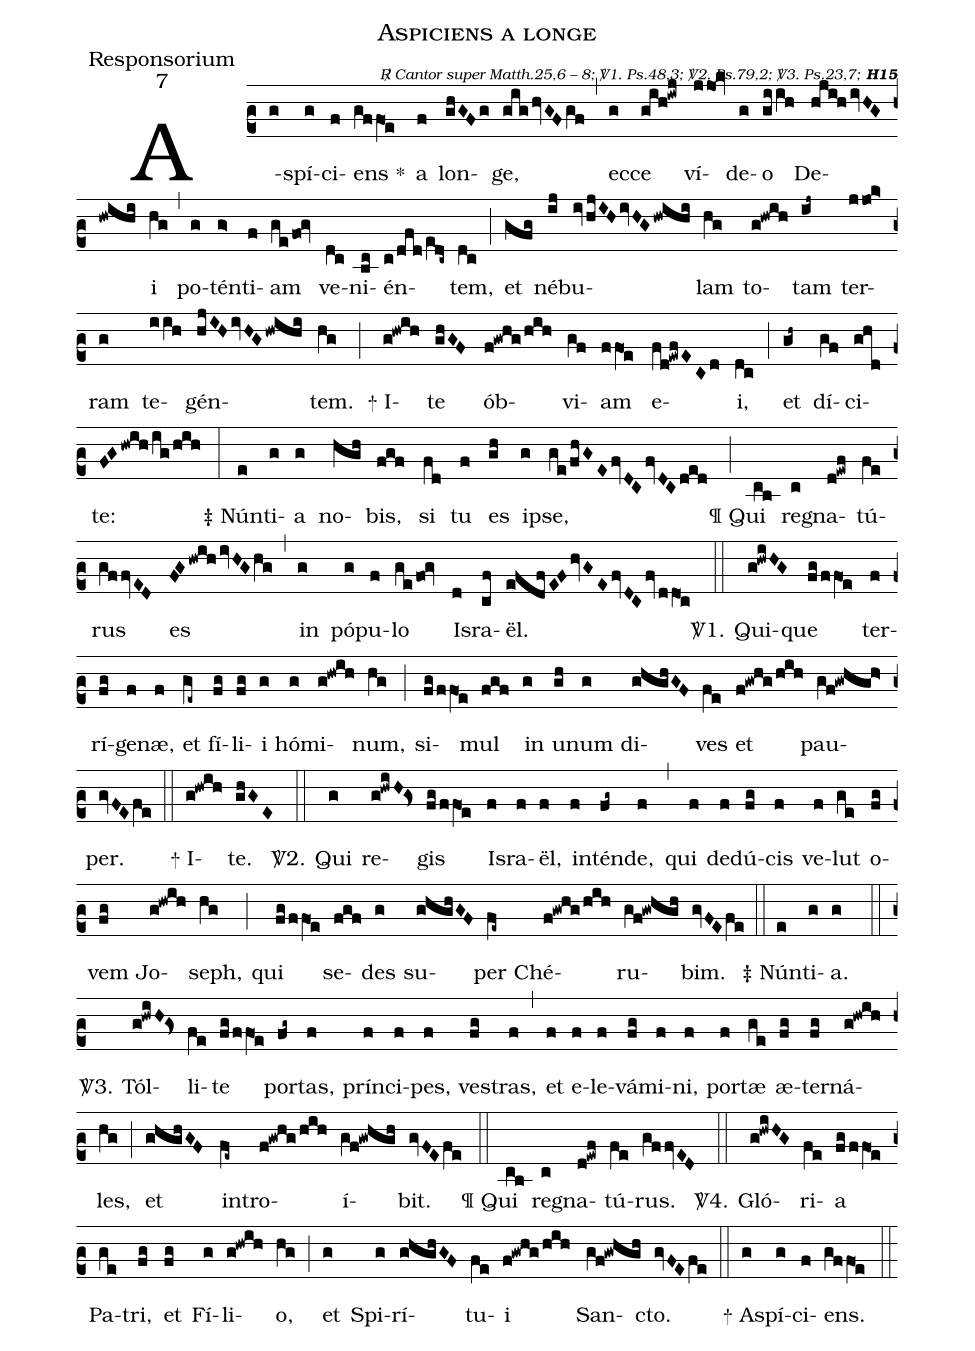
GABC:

name:Aspiciens a longe;
office-part:Responsorium;
mode:7;
commentary:{\itshape\mdseries\scriptsize \Rbar\  Cantor super Matth.25,6 -- 8; \Vbar 1.\ Ps.48,3; \Vbar 2.\ Ps.79,2; \Vbar 3.\ Ps.23,7;\/} {\bfseries\scriptsize H15};
%%
(c2) A(g)spí(g)ci(f)ens <sp>*</sp>(gffO1e)  a(f) lon(ghGFg)ge,(gighvGFgf) (,)
ec(g)ce(gih!iwj) ví(jjo1!kv)de(g)o(giih) De(hji@hivHGhwihi)i(hg) (,) po(g)tén(g>)ti(f)am(ge/fo0!gv) ve(dc)ni(bc)én(c/dfd/edc~)tem,(dc) (;)
et(gfg) né(ij)bu(ivhjIHivHGhwihi)lam(hg) to(g!hwih)tam(ij~) ter(jjo0!k>)ram(g) te(iih)gén(hjIHivHGhwihi)tem.(hg) (;)
<sp>+</sp> I(g!hwih)te(ghGF) ób(f!gwhg/hih)vi(gf)am(ffO1e) e(fd!ewfECd)i,(dc) (;)
et(gh~) dí(gf)ci(ghd)te:(FGhwih/ig/hih) (:)
<v>\ddag\ </v> Nún(e)ti(g)a(g) no(hgh)bis,(fgf) si(fd) tu(f) es(gh) i(g)pse,(ge/fhGEfvDCfvDCded) (;)
<v>\P\ </v> Qui(cb) reg(c)na(d!ewf)tú(fe)rus(gffvED) es(FGhwihivHGhg) (,)
in(g) pó(g)pu(f)lo(ge/fo0!gv) Is(d)ra(cf)ël.(efdfEFhvGEfvDCfv/ddO1c) (::)
%
<sp>V/</sp>1. {Qui}(g!hwiHG)que(fg/ffO1e) ter(f)rí(fg)ge(f)næ,(f) et(ge~) fí(fg)li(fg)i(g) hó(g)mi(g!hwih)num,(hg) (;)
si(fg/ffO1e)mul(fgf) in(g) u(gh)num(g) di(ghghGF)ves(fe) et(f!gwhg/hih) pau(gf!gwhgh>)per.(gvFEfe) (::)
<sp>+</sp> I(g!hwih)te.(ghGE) (::)
%
<sp>V/</sp>2. {Qui}(g) re(g!hwiH!gs>)gis(fg/ffO1e) Is(f)ra(f)ël,(f) in(f)tén(fg~)de,(f) (,)
qui(f) de(f)dú(fg)cis(f) ve(f)lut(ge) o(fg)vem(fg) Jo(g!hwih)seph,(hg) (;)
qui(fg/ffO1e) se(fgf)des(g) su(ghghGF)per(fe~) Ché(f!gwhg/hih)ru(gf!gwhgh)bim.(gvFEfe) (::)
<v>\ddag\ </v> Nún(e)ti(g)a.(g) (::)
%
<sp>V/</sp>3. {Tól}(g!hwiH!gs>)li(fe)te(fg/ffO1e) por(fg~)tas,(f) prín(f)ci(f)pes,(f) ves(fg)tras,(f) (,)
et(f) e(f)le(f)vá(fg)mi(f)ni,(f) por(f)tæ(ge) æ(fg)ter(fg)ná(g!hwih)les,(hg) (;)
et(ghghGF) in(fe~)tro(f!gwhg/hih)í(gf!gwhgh)bit.(gvFEfe) (::)
<v>\P\ </v> Qui(cb) reg(c)na(d!ewf)tú(fe)rus.(gffvED) (::)
%
<sp>V/</sp>4. {Gló}(g!hwiHG)ri(fe)a(fg/ffO1e) Pa(ge)tri,(fg) et(fg) Fí(g)li(g!hwih)o,(hg) (;)
et(g) Spi(g)rí(ghghGF)tu(fe)i(f!gwhg/hih) San(gf!gwhgh)cto.(gvFEfe) (::)
<sp>+</sp> A(g)spí(g)ci(f)ens.(gffO1e) (::)
